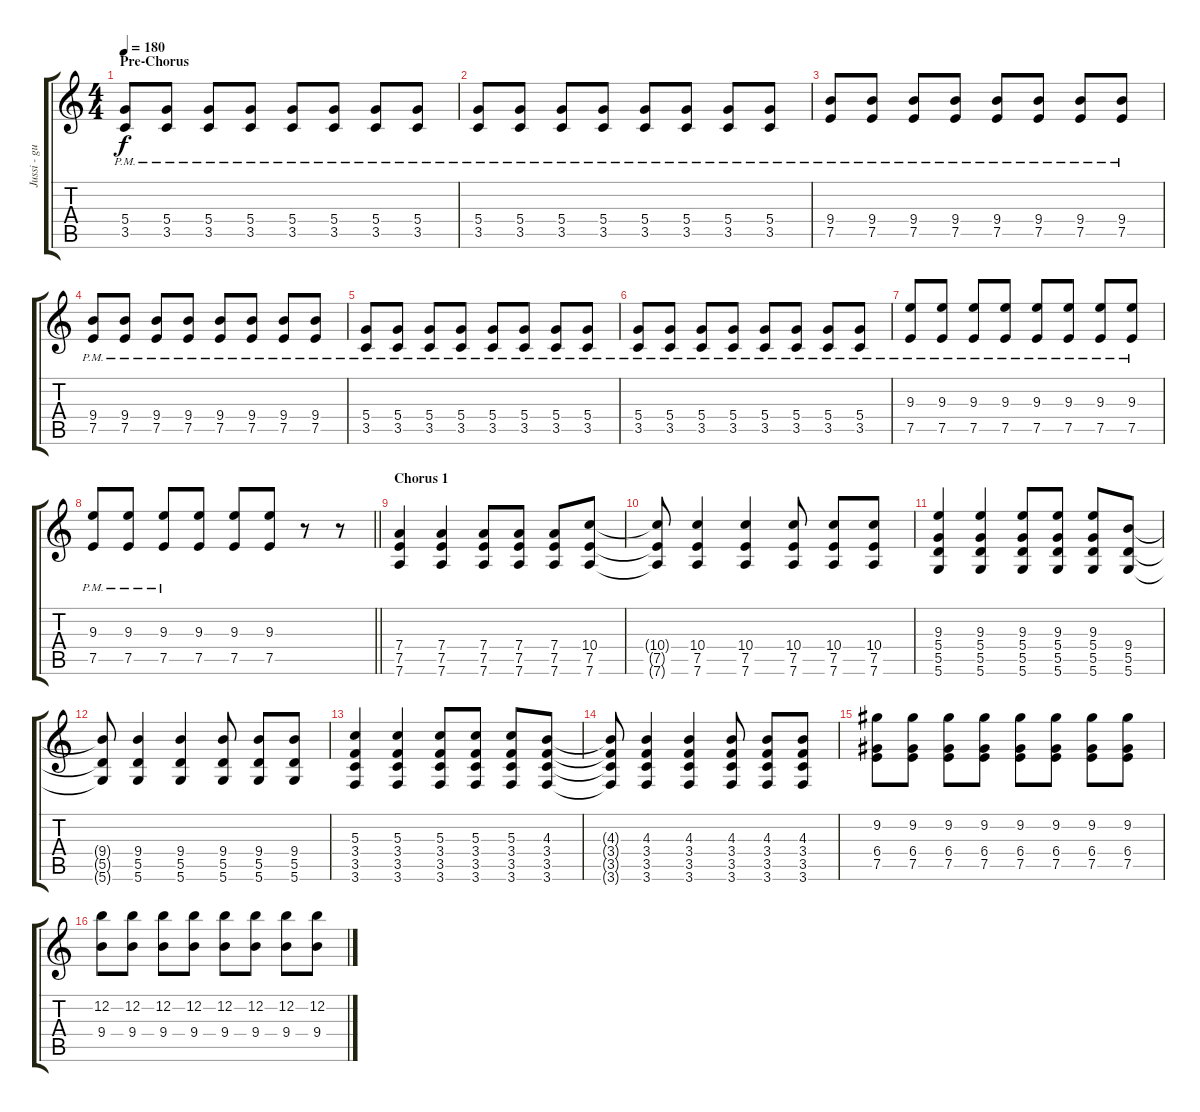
\track ("Jussi - guitar" "Jussi - gu") {instrument overdrivenguitar}
\staff {score tabs}
\tuning (E4 B3 G3 D3 A2 D2) {hide}
\ts (4 4)
\section ("" "Pre-Chorus")
\tempo 180
\clef g2
\ks c
(5.4{pm} 3.5{pm}).8{dy f instrument overdrivenguitar} (5.4{pm} 3.5{pm}).8 (5.4{pm} 3.5{pm}).8 (5.4{pm} 3.5{pm}).8 (5.4{pm} 3.5{pm}).8 (5.4{pm} 3.5{pm}).8 (5.4{pm} 3.5{pm}).8 (5.4{pm} 3.5{pm}).8 |
(5.4{pm} 3.5{pm}).8 (5.4{pm} 3.5{pm}).8 (5.4{pm} 3.5{pm}).8 (5.4{pm} 3.5{pm}).8 (5.4{pm} 3.5{pm}).8 (5.4{pm} 3.5{pm}).8 (5.4{pm} 3.5{pm}).8 (5.4{pm} 3.5{pm}).8 |
(9.4{pm} 7.5{pm}).8 (9.4{pm} 7.5{pm}).8 (9.4{pm} 7.5{pm}).8 (9.4{pm} 7.5{pm}).8 (9.4{pm} 7.5{pm}).8 (9.4{pm} 7.5{pm}).8 (9.4{pm} 7.5{pm}).8 (9.4{pm} 7.5{pm}).8 |
(9.4{pm} 7.5{pm}).8 (9.4{pm} 7.5{pm}).8 (9.4{pm} 7.5{pm}).8 (9.4{pm} 7.5{pm}).8 (9.4{pm} 7.5{pm}).8 (9.4{pm} 7.5{pm}).8 (9.4{pm} 7.5{pm}).8 (9.4{pm} 7.5{pm}).8 |
(5.4{pm} 3.5{pm}).8 (5.4{pm} 3.5{pm}).8 (5.4{pm} 3.5{pm}).8 (5.4{pm} 3.5{pm}).8 (5.4{pm} 3.5{pm}).8 (5.4{pm} 3.5{pm}).8 (5.4{pm} 3.5{pm}).8 (5.4{pm} 3.5{pm}).8 |
(5.4{pm} 3.5{pm}).8 (5.4{pm} 3.5{pm}).8 (5.4{pm} 3.5{pm}).8 (5.4{pm} 3.5{pm}).8 (5.4{pm} 3.5{pm}).8 (5.4{pm} 3.5{pm}).8 (5.4{pm} 3.5{pm}).8 (5.4{pm} 3.5{pm}).8 |
(9.3{pm} 7.5{pm}).8 (9.3{pm} 7.5{pm}).8 (9.3{pm} 7.5{pm}).8 (9.3{pm} 7.5{pm}).8 (9.3{pm} 7.5{pm}).8 (9.3{pm} 7.5{pm}).8 (9.3{pm} 7.5{pm}).8 (9.3{pm} 7.5{pm}).8 |
\barLineRight lightlight
(9.3{pm} 7.5{pm}).8 (9.3 7.5{pm}).8 (9.3 7.5{pm}).8 (9.3 7.5).8 (9.3 7.5).8 (9.3 7.5).8 r.8 r.8 |
\section ("" "Chorus 1")
(7.4 7.5 7.6).4 (7.4 7.5 7.6).4 (7.4 7.5 7.6).8 (7.4 7.5 7.6).8 (7.4 7.5 7.6).8 (10.4 7.5 7.6).8 |
(10.4{t} 7.5{t} 7.6{t}).8 (10.4 7.5 7.6).4 (10.4 7.5 7.6).4 (10.4 7.5 7.6).8 (10.4 7.5 7.6).8 (10.4 7.5 7.6).8 |
(9.3 5.4 5.5 5.6).4 (9.3 5.4 5.5 5.6).4 (9.3 5.4 5.5 5.6).8 (9.3 5.4 5.5 5.6).8 (9.3 5.4 5.5 5.6).8 (9.4 5.5 5.6).8 |
(9.4{t} 5.5{t} 5.6{t}).8 (9.4 5.5 5.6).4 (9.4 5.5 5.6).4 (9.4 5.5 5.6).8 (9.4 5.5 5.6).8 (9.4 5.5 5.6).8 |
(5.3 3.4 3.5 3.6).4 (5.3 3.4 3.5 3.6).4 (5.3 3.4 3.5 3.6).8 (5.3 3.4 3.5 3.6).8 (5.3 3.4 3.5 3.6).8 (4.3 3.4 3.5 3.6).8 |
(4.3{t} 3.4{t} 3.5{t} 3.6{t}).8 (4.3 3.4 3.5 3.6).4 (4.3 3.4 3.5 3.6).4 (4.3 3.4 3.5 3.6).8 (4.3 3.4 3.5 3.6).8 (4.3 3.4 3.5 3.6).8 |
(9.2 6.4 7.5).8 (9.2 6.4 7.5).8 (9.2 6.4 7.5).8 (9.2 6.4 7.5).8 (9.2 6.4 7.5).8 (9.2 6.4 7.5).8 (9.2 6.4 7.5).8 (9.2 6.4 7.5).8 |
(12.2 9.4).8 (12.2 9.4).8 (12.2 9.4).8 (12.2 9.4).8 (12.2 9.4).8 (12.2 9.4).8 (12.2 9.4).8 (12.2 9.4).8
